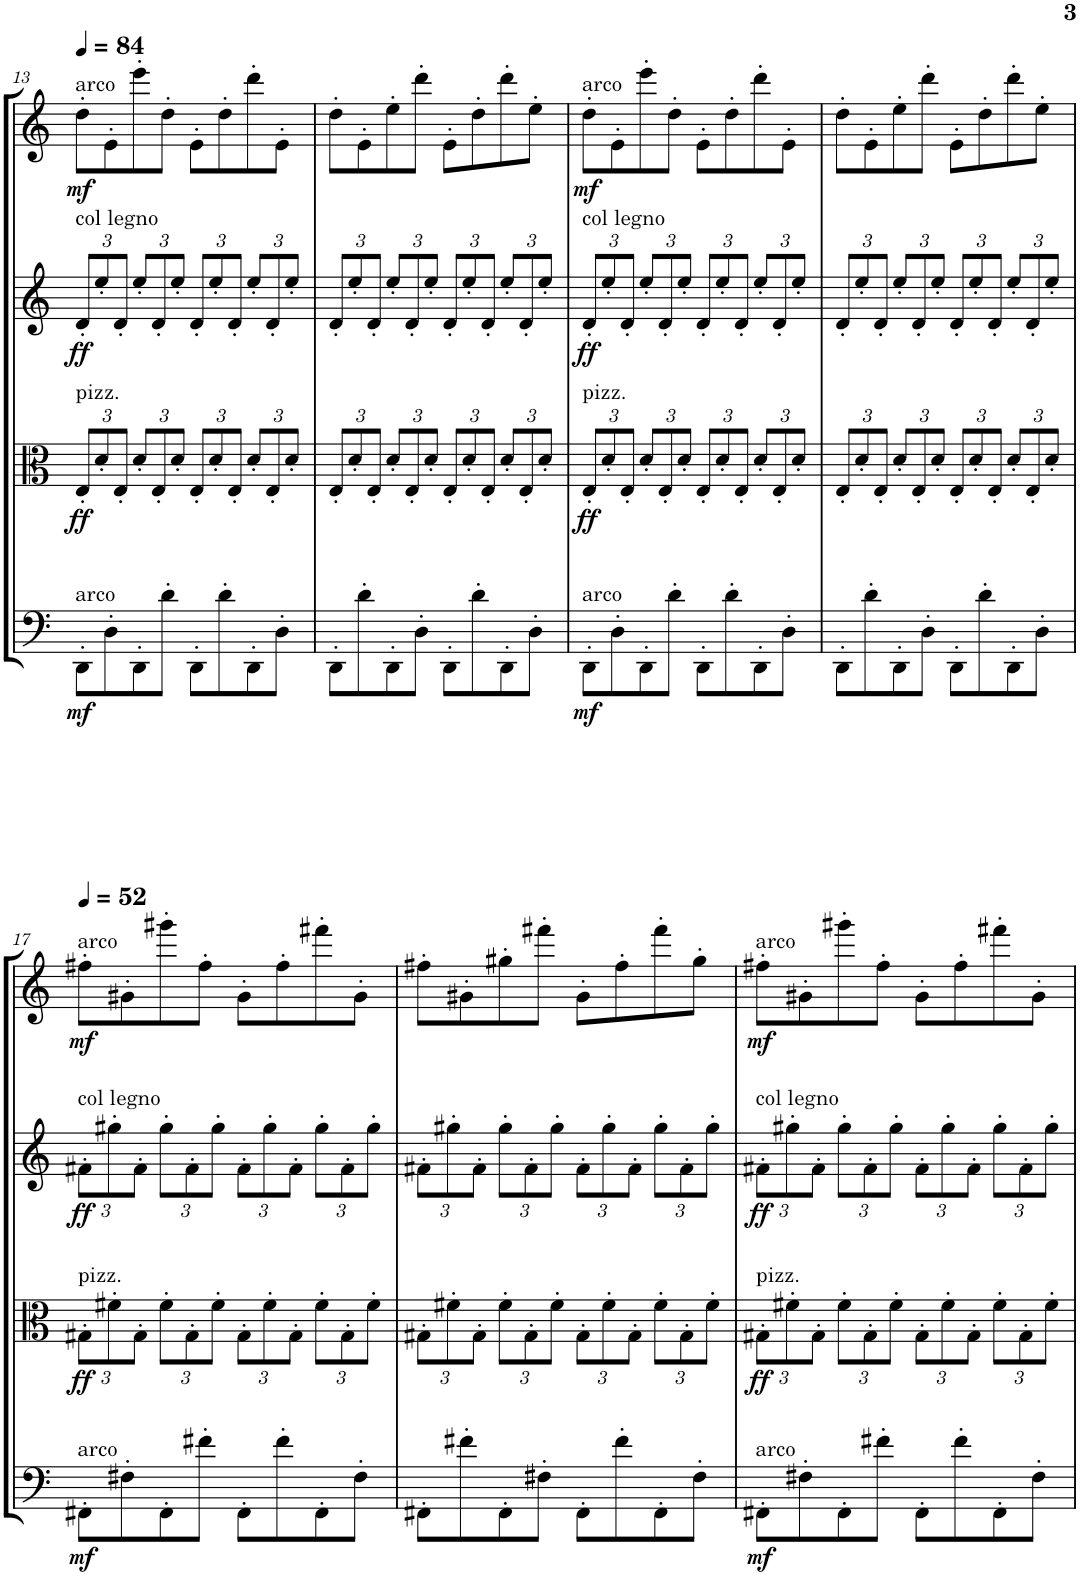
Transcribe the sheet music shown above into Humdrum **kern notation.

**kern	**dynam	**kern	**dynam	**kern	**dynam	**kern	**dynam
*part4	*part4	*part3	*part3	*part2	*part2	*part1	*part1
*staff4	*staff4	*staff3	*staff3	*staff2	*staff2	*staff1	*staff1
*I"Violoncello	*	*I"Viola	*	*I"Violin II	*	*I"Violin I	*
*I'Vc	*	*I'Vla	*	*I'Vln	*	*I'Vln	*
!!LO:PB:g=z
*clefF4	*	*clefC3	*	*clefG2	*	*clefG2	*
*k[]	*	*k[]	*	*k[]	*	*k[]	*
*M4/4	*	*M4/4	*	*M4/4	*	*M4/4	*
*MM84	*	*MM84	*	*MM84	*	*MM84	*
*	*	*Xbrackettup	*	*Xbrackettup	*	*	*
=13	=13	=13	=13	=13	=13	=13	=13
!	!	!	!	!	!	!LO:TX:a:t=arco	!
!	!	!	!	!LO:TX:a:t=col legno	!	!	!
!	!	!LO:TX:a:t=pizz.	!	!	!	!	!
!LO:TX:a:t=arco	!	!	!	!	!	!	!
!	!LO:DY:b	!	!LO:DY:b	!	!LO:DY:b	!	!LO:DY:b
8DD'\L	mf	12E'/L	ff	12d'/L	ff	8dd'\L	mf
.	.	12d'/	.	12ee'/	.	.	.
8D'\	.	.	.	.	.	8e'\	.
.	.	12E'/J	.	12d'/J	.	.	.
8DD'\	.	12d'/L	.	12ee'/L	.	8eee'\	.
.	.	12E'/	.	12d'/	.	.	.
8d'\J	.	.	.	.	.	8dd'\J	.
.	.	12d'/J	.	12ee'/J	.	.	.
8DD'\L	.	12E'/L	.	12d'/L	.	8e'\L	.
.	.	12d'/	.	12ee'/	.	.	.
8d'\	.	.	.	.	.	8dd'\	.
.	.	12E'/J	.	12d'/J	.	.	.
8DD'\	.	12d'/L	.	12ee'/L	.	8ddd'\	.
.	.	12E'/	.	12d'/	.	.	.
8D'\J	.	.	.	.	.	8e'\J	.
.	.	12d'/J	.	12ee'/J	.	.	.
=14	=14	=14	=14	=14	=14	=14	=14
8DD'\L	.	12E'/L	.	12d'/L	.	8dd'\L	.
.	.	12d'/	.	12ee'/	.	.	.
8d'\	.	.	.	.	.	8e'\	.
.	.	12E'/J	.	12d'/J	.	.	.
8DD'\	.	12d'/L	.	12ee'/L	.	8ee'\	.
.	.	12E'/	.	12d'/	.	.	.
8D'\J	.	.	.	.	.	8ddd'\J	.
.	.	12d'/J	.	12ee'/J	.	.	.
8DD'\L	.	12E'/L	.	12d'/L	.	8e'\L	.
.	.	12d'/	.	12ee'/	.	.	.
8d'\	.	.	.	.	.	8dd'\	.
.	.	12E'/J	.	12d'/J	.	.	.
8DD'\	.	12d'/L	.	12ee'/L	.	8ddd'\	.
.	.	12E'/	.	12d'/	.	.	.
8D'\J	.	.	.	.	.	8ee'\J	.
.	.	12d'/J	.	12ee'/J	.	.	.
=15	=15	=15	=15	=15	=15	=15	=15
!	!	!	!	!	!	!LO:TX:a:t=arco	!
!	!	!	!	!LO:TX:a:t=col legno	!	!	!
!	!	!LO:TX:a:t=pizz.	!	!	!	!	!
!LO:TX:a:t=arco	!	!	!	!	!	!	!
!	!LO:DY:b	!	!LO:DY:b	!	!LO:DY:b	!	!LO:DY:b
8DD'\L	mf	12E'/L	ff	12d'/L	ff	8dd'\L	mf
.	.	12d'/	.	12ee'/	.	.	.
8D'\	.	.	.	.	.	8e'\	.
.	.	12E'/J	.	12d'/J	.	.	.
8DD'\	.	12d'/L	.	12ee'/L	.	8eee'\	.
.	.	12E'/	.	12d'/	.	.	.
8d'\J	.	.	.	.	.	8dd'\J	.
.	.	12d'/J	.	12ee'/J	.	.	.
8DD'\L	.	12E'/L	.	12d'/L	.	8e'\L	.
.	.	12d'/	.	12ee'/	.	.	.
8d'\	.	.	.	.	.	8dd'\	.
.	.	12E'/J	.	12d'/J	.	.	.
8DD'\	.	12d'/L	.	12ee'/L	.	8ddd'\	.
.	.	12E'/	.	12d'/	.	.	.
8D'\J	.	.	.	.	.	8e'\J	.
.	.	12d'/J	.	12ee'/J	.	.	.
=16	=16	=16	=16	=16	=16	=16	=16
8DD'\L	.	12E'/L	.	12d'/L	.	8dd'\L	.
.	.	12d'/	.	12ee'/	.	.	.
8d'\	.	.	.	.	.	8e'\	.
.	.	12E'/J	.	12d'/J	.	.	.
8DD'\	.	12d'/L	.	12ee'/L	.	8ee'\	.
.	.	12E'/	.	12d'/	.	.	.
8D'\J	.	.	.	.	.	8ddd'\J	.
.	.	12d'/J	.	12ee'/J	.	.	.
8DD'\L	.	12E'/L	.	12d'/L	.	8e'\L	.
.	.	12d'/	.	12ee'/	.	.	.
8d'\	.	.	.	.	.	8dd'\	.
.	.	12E'/J	.	12d'/J	.	.	.
8DD'\	.	12d'/L	.	12ee'/L	.	8ddd'\	.
.	.	12E'/	.	12d'/	.	.	.
8D'\J	.	.	.	.	.	8ee'\J	.
.	.	12d'/J	.	12ee'/J	.	.	.
!!LO:LB:g=z
=17	=17	=17	=17	=17	=17	=17	=17
*	*	*	*	*	*	*MM52	*
!	!	!	!	!	!	!LO:TX:a:t=arco	!
!	!	!	!	!LO:TX:a:t=col legno	!	!	!
!	!	!LO:TX:a:t=pizz.	!	!	!	!	!
!LO:TX:a:t=arco	!	!	!	!	!	!	!
!	!LO:DY:b	!	!LO:DY:b	!	!LO:DY:b	!	!LO:DY:b
8FF#X'\L	mf	12G#X'\L	ff	12f#X'\L	ff	8ff#X'\L	mf
.	.	12f#X'\	.	12gg#X'\	.	.	.
8F#X'\	.	.	.	.	.	8g#X'\	.
.	.	12G#'\J	.	12f#'\J	.	.	.
8FF#'\	.	12f#'\L	.	12gg#'\L	.	8ggg#X'\	.
.	.	12G#'\	.	12f#'\	.	.	.
8f#X'\J	.	.	.	.	.	8ff#'\J	.
.	.	12f#'\J	.	12gg#'\J	.	.	.
8FF#'\L	.	12G#'\L	.	12f#'\L	.	8g#'\L	.
.	.	12f#'\	.	12gg#'\	.	.	.
8f#'\	.	.	.	.	.	8ff#'\	.
.	.	12G#'\J	.	12f#'\J	.	.	.
8FF#'\	.	12f#'\L	.	12gg#'\L	.	8fff#X'\	.
.	.	12G#'\	.	12f#'\	.	.	.
8F#'\J	.	.	.	.	.	8g#'\J	.
.	.	12f#'\J	.	12gg#'\J	.	.	.
=18	=18	=18	=18	=18	=18	=18	=18
8FF#X'\L	.	12G#X'\L	.	12f#X'\L	.	8ff#X'\L	.
.	.	12f#X'\	.	12gg#X'\	.	.	.
8f#X'\	.	.	.	.	.	8g#X'\	.
.	.	12G#'\J	.	12f#'\J	.	.	.
8FF#'\	.	12f#'\L	.	12gg#'\L	.	8gg#X'\	.
.	.	12G#'\	.	12f#'\	.	.	.
8F#X'\J	.	.	.	.	.	8fff#X'\J	.
.	.	12f#'\J	.	12gg#'\J	.	.	.
8FF#'\L	.	12G#'\L	.	12f#'\L	.	8g#'\L	.
.	.	12f#'\	.	12gg#'\	.	.	.
8f#'\	.	.	.	.	.	8ff#'\	.
.	.	12G#'\J	.	12f#'\J	.	.	.
8FF#'\	.	12f#'\L	.	12gg#'\L	.	8fff#'\	.
.	.	12G#'\	.	12f#'\	.	.	.
8F#'\J	.	.	.	.	.	8gg#'\J	.
.	.	12f#'\J	.	12gg#'\J	.	.	.
=19	=19	=19	=19	=19	=19	=19	=19
!	!	!	!	!	!	!LO:TX:a:t=arco	!
!	!	!	!	!LO:TX:a:t=col legno	!	!	!
!	!	!LO:TX:a:t=pizz.	!	!	!	!	!
!LO:TX:a:t=arco	!	!	!	!	!	!	!
!	!LO:DY:b	!	!LO:DY:b	!	!LO:DY:b	!	!LO:DY:b
8FF#X'\L	mf	12G#X'\L	ff	12f#X'\L	ff	8ff#X'\L	mf
.	.	12f#X'\	.	12gg#X'\	.	.	.
8F#X'\	.	.	.	.	.	8g#X'\	.
.	.	12G#'\J	.	12f#'\J	.	.	.
8FF#'\	.	12f#'\L	.	12gg#'\L	.	8ggg#X'\	.
.	.	12G#'\	.	12f#'\	.	.	.
8f#X'\J	.	.	.	.	.	8ff#'\J	.
.	.	12f#'\J	.	12gg#'\J	.	.	.
8FF#'\L	.	12G#'\L	.	12f#'\L	.	8g#'\L	.
.	.	12f#'\	.	12gg#'\	.	.	.
8f#'\	.	.	.	.	.	8ff#'\	.
.	.	12G#'\J	.	12f#'\J	.	.	.
8FF#'\	.	12f#'\L	.	12gg#'\L	.	8fff#X'\	.
.	.	12G#'\	.	12f#'\	.	.	.
8F#'\J	.	.	.	.	.	8g#'\J	.
.	.	12f#'\J	.	12gg#'\J	.	.	.
=	=	=	=	=	=	=	=
*-	*-	*-	*-	*-	*-	*-	*-
